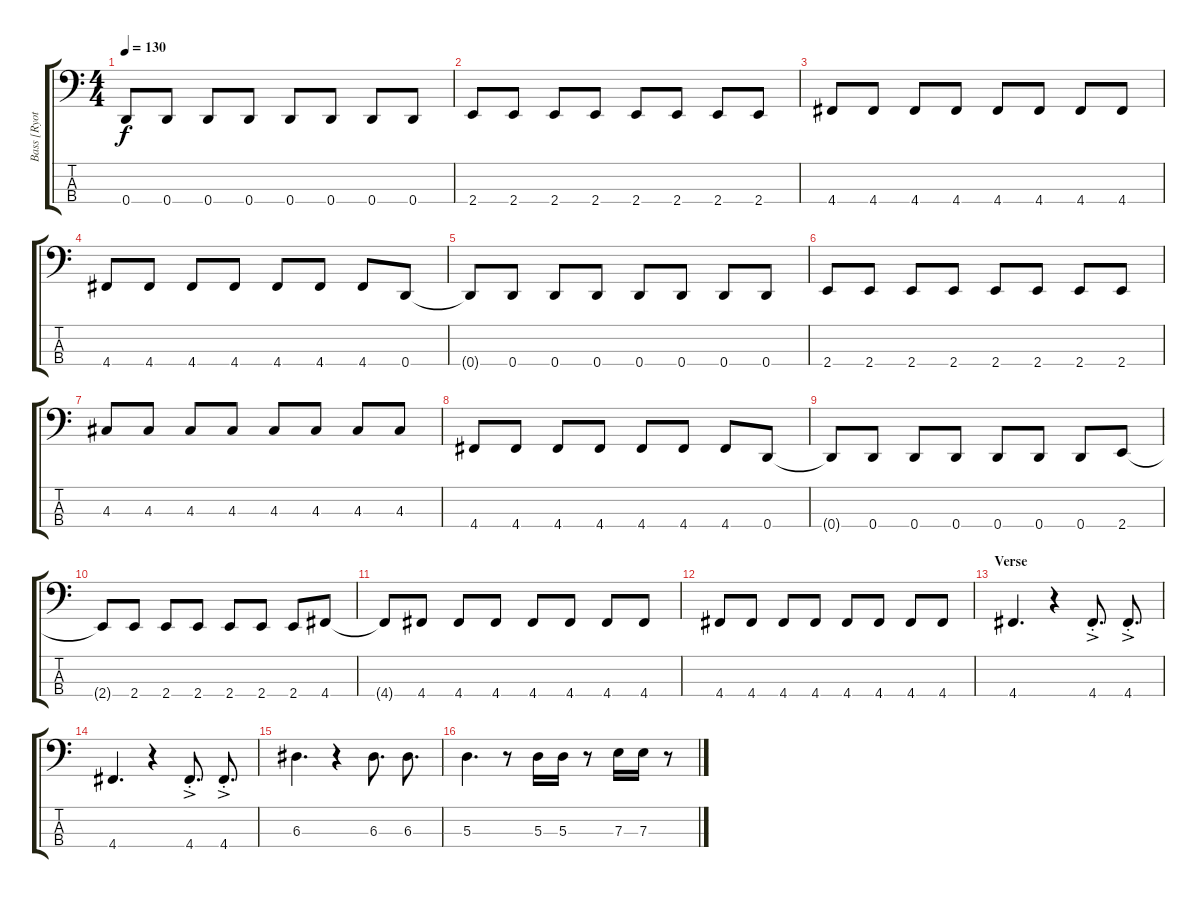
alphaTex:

\track ("Bass [Ryota]" "Bass [Ryot") {instrument electricbassfinger}
\staff {score tabs}
\tuning (G2 D2 A1 D1) {hide}
\ts (4 4)
\tempo 130
\clef f4
\ks c
0.4{t}.8{dy f} 0.4.8 0.4.8 0.4.8 0.4.8 0.4.8 0.4.8 0.4.8 |
2.4.8 2.4.8 2.4.8 2.4.8 2.4.8 2.4.8 2.4.8 2.4.8 |
4.4.8 4.4.8 4.4.8 4.4.8 4.4.8 4.4.8 4.4.8 4.4.8 |
4.4.8 4.4.8 4.4.8 4.4.8 4.4.8 4.4.8 4.4.8 0.4.8 |
0.4{t}.8 0.4.8 0.4.8 0.4.8 0.4.8 0.4.8 0.4.8 0.4.8 |
2.4.8 2.4.8 2.4.8 2.4.8 2.4.8 2.4.8 2.4.8 2.4.8 |
4.3.8 4.3.8 4.3.8 4.3.8 4.3.8 4.3.8 4.3.8 4.3.8 |
4.4.8 4.4.8 4.4.8 4.4.8 4.4.8 4.4.8 4.4.8 0.4.8 |
0.4{t}.8 0.4.8 0.4.8 0.4.8 0.4.8 0.4.8 0.4.8 2.4.8 |
2.4{t}.8 2.4.8 2.4.8 2.4.8 2.4.8 2.4.8 2.4.8 4.4.8 |
4.4{t}.8 4.4.8 4.4.8 4.4.8 4.4.8 4.4.8 4.4.8 4.4.8 |
4.4.8 4.4.8 4.4.8 4.4.8 4.4.8 4.4.8 4.4.8 4.4.8 |
\section ("" "Verse")
4.4.4{d} r.4 4.4{ac st}.8{d} 4.4{ac st}.8{d} |
4.4.4{d} r.4 4.4{ac st}.8{d} 4.4{ac st}.8{d} |
6.3.4{d} r.4 6.3.8{d} 6.3.8{d} |
5.3.4{d} r.8 5.3.16 5.3.16 r.8 7.3.16 7.3.16 r.8
